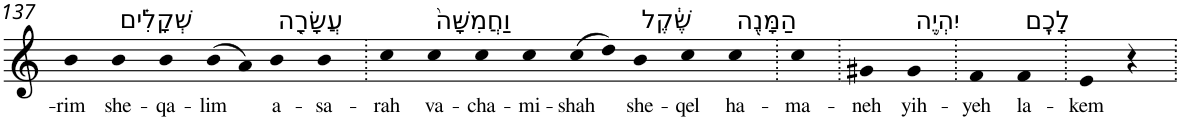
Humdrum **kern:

**kern	**text
*part1	*part1
*staff1	*staff1
*I"Piano	*
*I'Pno	*
!!LO:PB:g=z
*clefG2	*
*k[]	*
=137	=137
!	!LO:LY:b
4b	-rim
!LO:TX:a:t=שְׁקָלִ֗ים	!
!	!LO:LY:b
4b	she-
!	!LO:LY:b
4b	-qa-
!	!LO:LY:b
(>8b	-lim
8a)	.
!LO:TX:a:t=עֲשָׂרָ֤ה	!
!	!LO:LY:b
4b	a-
!	!LO:LY:b
4b	-sa-
=138.	=138.
!	!LO:LY:b
4cc	-rah
!LO:TX:a:t=וַחֲמִשָּׁה֙	!
!	!LO:LY:b
4cc	va-
!	!LO:LY:b
4cc	-cha-
!	!LO:LY:b
4cc	-mi-
!	!LO:LY:b
(>8cc	-shah
8dd)	.
!LO:TX:a:t=שֶׁ֔קֶל	!
!	!LO:LY:b
4b	she-
!	!LO:LY:b
4cc	-qel
!LO:TX:a:t=הַמָּנֶ֖ה	!
!	!LO:LY:b
4cc	ha-
=139.	=139.
!	!LO:LY:b
4cc	-ma-
=140.	=140.
!	!LO:LY:b
4g#X	-neh
!LO:TX:a:t=יִהְיֶ֥ה	!
!	!LO:LY:b
4g#	yih-
=141.	=141.
!	!LO:LY:b
4f	-yeh
!LO:TX:a:t=לָכֶֽם	!
!	!LO:LY:b
4f	la-
=142.	=142.
!	!LO:LY:b
4e	-kem
4r	.
=.	=.
*-	*-
